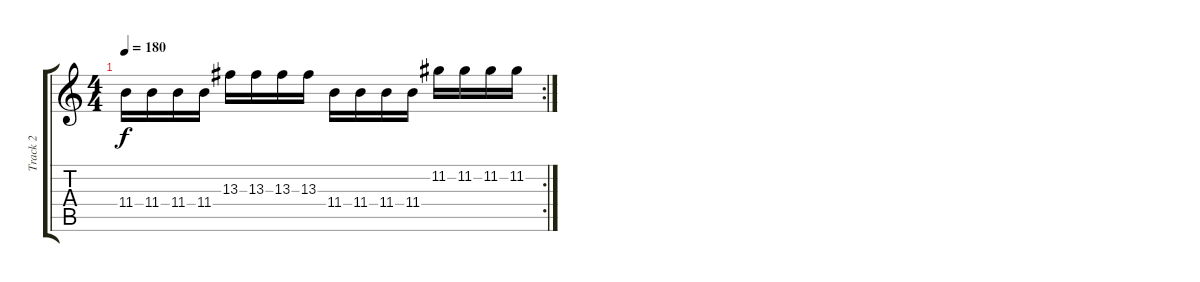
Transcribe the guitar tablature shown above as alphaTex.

\track ("Track 2" "Track 2") {instrument overdrivenguitar}
\staff {score tabs}
\tuning (D4 A3 F3 C3 G2 C2) {hide}
\rc 2
\ts (4 4)
\tempo 180
\clef g2
\ks c
11.4.16{dy f} 11.4.16 11.4.16 11.4.16 13.3.16 13.3.16 13.3.16 13.3.16 11.4.16 11.4.16 11.4.16 11.4.16 11.2.16 11.2.16 11.2.16 11.2.16
